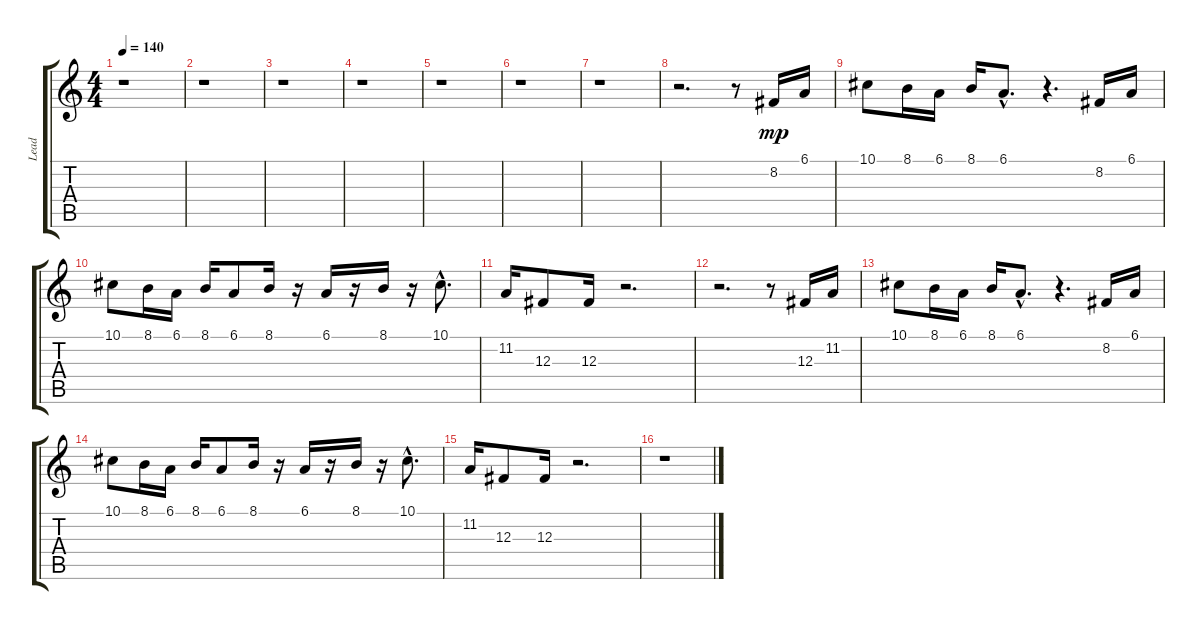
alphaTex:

\track ("Lead" "Lead") {instrument lead2sawtooth}
\staff {score tabs}
\tuning (Eb4 Bb3 Gb3 Db3 Ab2 Eb2) {hide}
\ts (4 4)
\tempo 140
\clef g2
\ks c
r.1{dy mp instrument lead2sawtooth} |
r.1 |
r.1 |
r.1 |
r.1 |
r.1 |
r.1 |
r.2{d} r.8 8.2.16 6.1.16 |
10.1.8 8.1.16 6.1.16 8.1.16 6.1{hac}.8{d} r.4{d} 8.2.16 6.1.16 |
10.1.8 8.1.16 6.1.16 8.1.16 6.1.8 8.1.16 r.16 6.1.16 r.16 8.1.16 r.16 10.1{hac}.8{d} |
11.2.16 12.3.8 12.3.16 r.2{d} |
r.2{d} r.8 12.3.16 11.2.16 |
10.1.8 8.1.16 6.1.16 8.1.16 6.1{hac}.8{d} r.4{d} 8.2.16 6.1.16 |
10.1.8 8.1.16 6.1.16 8.1.16 6.1.8 8.1.16 r.16 6.1.16 r.16 8.1.16 r.16 10.1{hac}.8{d} |
11.2.16 12.3.8 12.3.16 r.2{d} |
r.1
